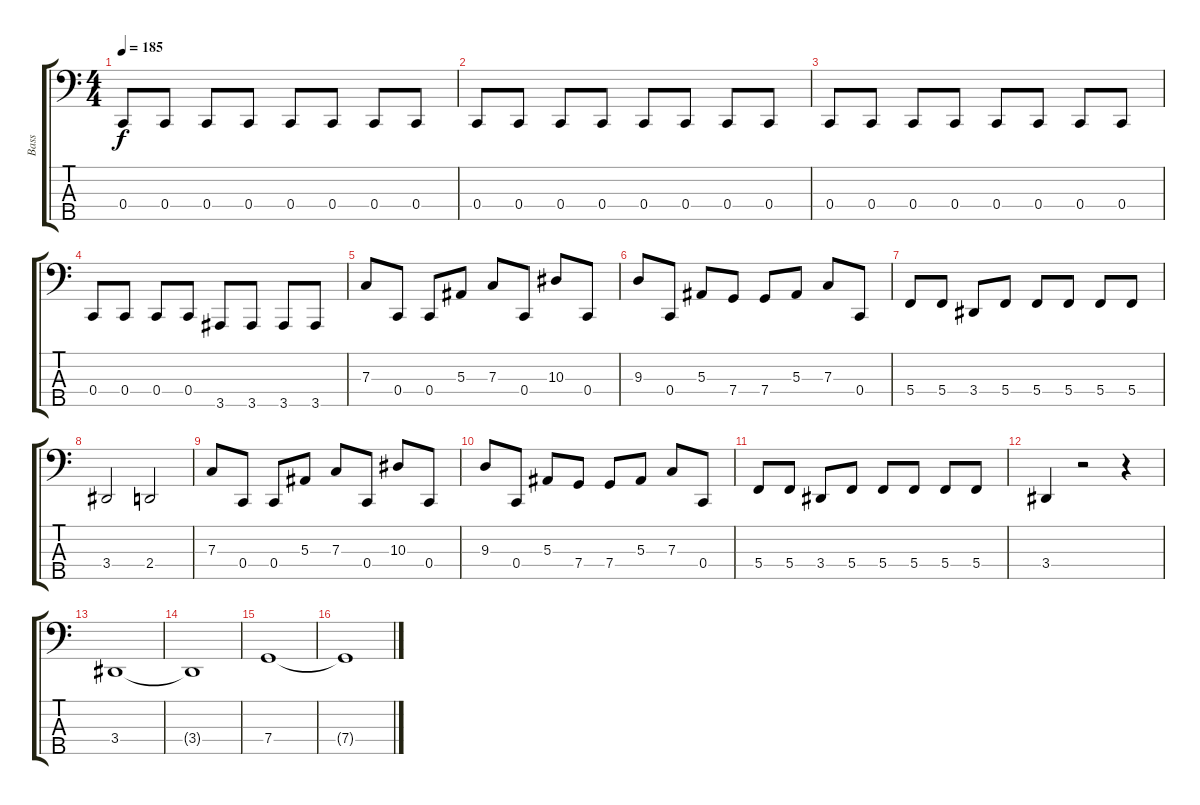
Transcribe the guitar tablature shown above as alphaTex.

\track ("Bass" "Bass") {instrument electricbassfinger}
\staff {score tabs}
\tuning (Eb2 Bb1 F1 C1 G0) {hide}
\ts (4 4)
\tempo 185
\clef f4
\ks c
0.4.8{dy f} 0.4.8 0.4.8 0.4.8 0.4.8 0.4.8 0.4.8 0.4.8 |
0.4.8 0.4.8 0.4.8 0.4.8 0.4.8 0.4.8 0.4.8 0.4.8 |
0.4.8 0.4.8 0.4.8 0.4.8 0.4.8 0.4.8 0.4.8 0.4.8 |
0.4.8 0.4.8 0.4.8 0.4.8 3.5.8 3.5.8 3.5.8 3.5.8 |
7.3.8 0.4.8 0.4.8 5.3.8 7.3.8 0.4.8 10.3.8 0.4.8 |
9.3.8 0.4.8 5.3.8 7.4.8 7.4.8 5.3.8 7.3.8 0.4.8 |
5.4.8 5.4.8 3.4.8 5.4.8 5.4.8 5.4.8 5.4.8 5.4.8 |
3.4.2 2.4.2 |
7.3.8 0.4.8 0.4.8 5.3.8 7.3.8 0.4.8 10.3.8 0.4.8 |
9.3.8 0.4.8 5.3.8 7.4.8 7.4.8 5.3.8 7.3.8 0.4.8 |
5.4.8 5.4.8 3.4.8 5.4.8 5.4.8 5.4.8 5.4.8 5.4.8 |
3.4.4 r.2 r.4 |
3.4.1 |
3.4{t}.1 |
7.4.1 |
7.4{t}.1
